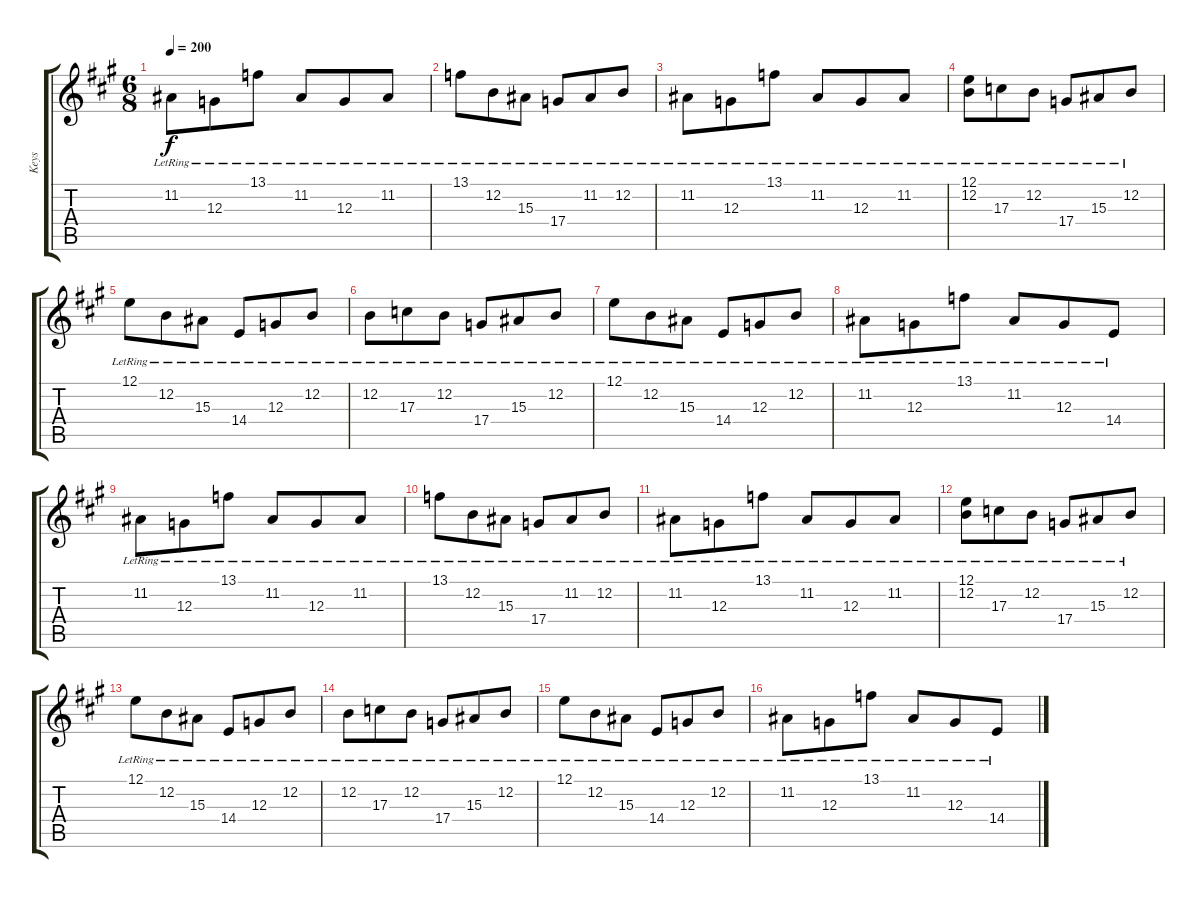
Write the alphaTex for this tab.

\track ("Keys" "Keys") {instrument lead6voice}
\staff {score tabs}
\tuning (E4 B3 G3 D3 A2 E2) {hide}
\ts (6 8)
\tempo 200
\clef g2
\ks f#minor
11.2{lr}.8{dy f} 12.3{lr}.8 13.1{lr}.8 11.2{lr}.8 12.3{lr}.8 11.2{lr}.8 |
13.1{lr}.8 12.2{lr}.8 15.3{lr}.8 17.4{lr}.8 11.2{lr}.8 12.2{lr}.8 |
11.2{lr}.8{balance 0} 12.3{lr}.8 13.1{lr}.8 11.2{lr}.8 12.3{lr}.8 11.2{lr}.8 |
(12.1{lr} 12.2{lr}).8 17.3{lr}.8 12.2{lr}.8 17.4{lr}.8 15.3{lr}.8 12.2{lr}.8 |
12.1{lr}.8 12.2{lr}.8 15.3{lr}.8 14.4{lr}.8 12.3{lr}.8 12.2{lr}.8 |
12.2{lr}.8 17.3{lr}.8 12.2{lr}.8 17.4{lr}.8 15.3{lr}.8 12.2{lr}.8 |
12.1{lr}.8 12.2{lr}.8 15.3{lr}.8 14.4{lr}.8 12.3{lr}.8 12.2{lr}.8 |
11.2{lr}.8 12.3{lr}.8 13.1{lr}.8 11.2{lr}.8 12.3{lr}.8 14.4{lr}.8 |
11.2{lr}.8 12.3{lr}.8 13.1{lr}.8 11.2{lr}.8 12.3{lr}.8 11.2{lr}.8 |
13.1{lr}.8 12.2{lr}.8 15.3{lr}.8 17.4{lr}.8 11.2{lr}.8 12.2{lr}.8 |
11.2{lr}.8 12.3{lr}.8 13.1{lr}.8 11.2{lr}.8{balance 16} 12.3{lr}.8 11.2{lr}.8 |
(12.1{lr} 12.2{lr}).8 17.3{lr}.8 12.2{lr}.8 17.4{lr}.8 15.3{lr}.8 12.2{lr}.8 |
12.1{lr}.8 12.2{lr}.8 15.3{lr}.8 14.4{lr}.8 12.3{lr}.8 12.2{lr}.8 |
12.2{lr}.8 17.3{lr}.8 12.2{lr}.8 17.4{lr}.8 15.3{lr}.8 12.2{lr}.8 |
12.1{lr}.8 12.2{lr}.8 15.3{lr}.8 14.4{lr}.8 12.3{lr}.8 12.2{lr}.8 |
11.2{lr}.8 12.3{lr}.8 13.1{lr}.8 11.2{lr}.8 12.3{lr}.8 14.4{lr}.8
